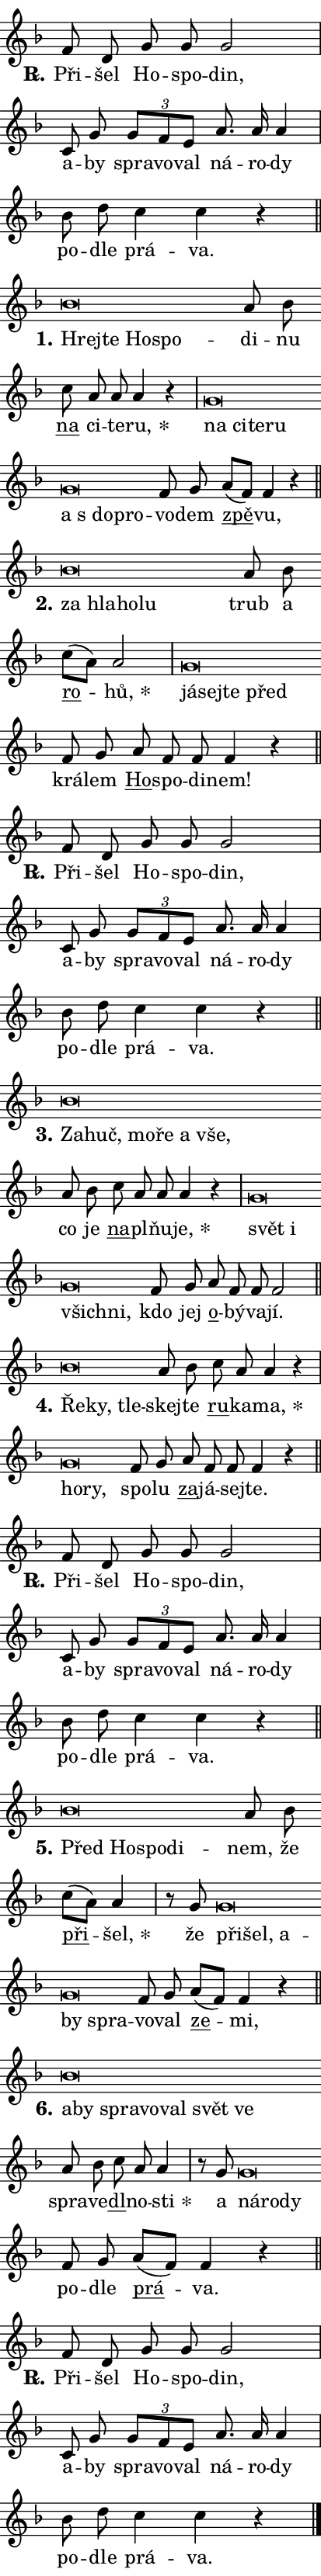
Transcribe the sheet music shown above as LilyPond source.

\version "2.22.1"
\header { tagline = "" }
\paper {
  indent = 0\cm
  top-margin = 0\cm
  right-margin = 0\cm
  bottom-margin = 0\cm
  left-margin = 0\cm
  paper-width = 7\cm
  page-breaking = #ly:one-page-breaking
  system-system-spacing.basic-distance = #11
  score-system-spacing.basic-distance = #11
  ragged-last = ##f
}


%% Author: Thomas Morley
%% https://lists.gnu.org/archive/html/lilypond-user/2020-05/msg00002.html
#(define (line-position grob)
"Returns position of @var[grob} in current system:
   @code{'start}, if at first time-step
   @code{'end}, if at last time-step
   @code{'middle} otherwise
"
  (let* ((col (ly:item-get-column grob))
         (ln (ly:grob-object col 'left-neighbor))
         (rn (ly:grob-object col 'right-neighbor))
         (col-to-check-left (if (ly:grob? ln) ln col))
         (col-to-check-right (if (ly:grob? rn) rn col))
         (break-dir-left
           (and
             (ly:grob-property col-to-check-left 'non-musical #f)
             (ly:item-break-dir col-to-check-left)))
         (break-dir-right
           (and
             (ly:grob-property col-to-check-right 'non-musical #f)
             (ly:item-break-dir col-to-check-right))))
        (cond ((eqv? 1 break-dir-left) 'start)
              ((eqv? -1 break-dir-right) 'end)
              (else 'middle))))

#(define (tranparent-at-line-position vctor)
  (lambda (grob)
  "Relying on @code{line-position} select the relevant enry from @var{vctor}.
Used to determine transparency,"
    (case (line-position grob)
      ((end) (not (vector-ref vctor 0)))
      ((middle) (not (vector-ref vctor 1)))
      ((start) (not (vector-ref vctor 2))))))

noteHeadBreakVisibility =
#(define-music-function (break-visibility)(vector?)
"Makes @code{NoteHead}s transparent relying on @var{break-visibility}"
#{
  \override NoteHead.transparent =
    #(tranparent-at-line-position break-visibility)
#})

#(define delete-ledgers-for-transparent-note-heads
  (lambda (grob)
    "Reads whether a @code{NoteHead} is transparent.
If so this @code{NoteHead} is removed from @code{'note-heads} from
@var{grob}, which is supposed to be @code{LedgerLineSpanner}.
As a result ledgers are not printed for this @code{NoteHead}"
    (let* ((nhds-array (ly:grob-object grob 'note-heads))
           (nhds-list
             (if (ly:grob-array? nhds-array)
                 (ly:grob-array->list nhds-array)
                 '()))
           ;; Relies on the transparent-property being done before
           ;; Staff.LedgerLineSpanner.after-line-breaking is executed.
           ;; This is fragile ...
           (to-keep
             (remove
               (lambda (nhd)
                 (ly:grob-property nhd 'transparent #f))
               nhds-list)))
      ;; TODO find a better method to iterate over grob-arrays, similiar
      ;; to filter/remove etc for lists
      ;; For now rebuilt from scratch
      (set! (ly:grob-object grob 'note-heads)  '())
      (for-each
        (lambda (nhd)
          (ly:pointer-group-interface::add-grob grob 'note-heads nhd))
        to-keep))))

hideNotes = {
  \noteHeadBreakVisibility #begin-of-line-visible
}
unHideNotes = {
  \noteHeadBreakVisibility #all-visible
}

% work-around for resetting accidentals
% https://lilypond.org/doc/v2.23/Documentation/notation/displaying-rhythms#unmetered-music
cadenzaMeasure = {
  \cadenzaOff
  \partial 1024 s1024
  \cadenzaOn
}

#(define-markup-command (accent layout props text) (markup?)
  "Underline accented syllable"
  (interpret-markup layout props
    #{\markup \override #'(offset . 4.3) \underline { #text }#}))

responsum = \markup \concat {
  "R" \hspace #-1.05 \path #0.1 #'((moveto 0 0.07) (lineto 0.9 0.8)) \hspace #0.05 "."
}

\layout {
    \context {
        \Staff
        \remove "Time_signature_engraver"
        \override LedgerLineSpanner.after-line-breaking = #delete-ledgers-for-transparent-note-heads
    }
    \context {
        \Voice {
            \override NoteHead.output-attributes = #'((class . "notehead"))
            \override Hairpin.height = #0.55
        }
    }
    \context {
        \Lyrics {
            \override StanzaNumber.output-attributes = #'((class . "stanzanumber"))
            \override LyricSpace.minimum-distance = #0.9
            \override LyricText.font-name = #"TeX Gyre Schola"
            \override LyricText.font-size = 1
            \override StanzaNumber.font-name = #"TeX Gyre Schola Bold"
            \override StanzaNumber.font-size = 1
        }
    }
}

% magnetic-lyrics.ily
%
%   written by
%     Jean Abou Samra <jean@abou-samra.fr>
%     Werner Lemberg <wl@gnu.org>
%
%   adapted by
%     Jiri Hon <jiri.hon@gmail.com>
%
% Version 2022-Apr-15

% https://www.mail-archive.com/lilypond-user@gnu.org/msg149350.html

#(define (Left_hyphen_pointer_engraver context)
   "Collect syllable-hyphen-syllable occurrences in lyrics and store
them in properties.  This engraver only looks to the left.  For
example, if the lyrics input is @code{foo -- bar}, it does the
following.

@itemize @bullet
@item
Set the @code{text} property of the @code{LyricHyphen} grob between
@q{foo} and @q{bar} to @code{foo}.

@item
Set the @code{left-hyphen} property of the @code{LyricText} grob with
text @q{foo} to the @code{LyricHyphen} grob between @q{foo} and
@q{bar}.
@end itemize

Use this auxiliary engraver in combination with the
@code{lyric-@/text::@/apply-@/magnetic-@/offset!} hook."
   (let ((hyphen #f)
         (text #f))
     (make-engraver
      (acknowledgers
       ((lyric-syllable-interface engraver grob source-engraver)
        (set! text grob)))
      (end-acknowledgers
       ((lyric-hyphen-interface engraver grob source-engraver)
        ;(when (not (grob::has-interface grob 'lyric-space-interface))
          (set! hyphen grob)));)
      ((stop-translation-timestep engraver)
       (when (and text hyphen)
         (ly:grob-set-object! text 'left-hyphen hyphen))
       (set! text #f)
       (set! hyphen #f)))))

#(define (lyric-text::apply-magnetic-offset! grob)
   "If the space between two syllables is less than the value in
property @code{LyricText@/.details@/.squash-threshold}, move the right
syllable to the left so that it gets concatenated with the left
syllable.

Use this function as a hook for
@code{LyricText@/.after-@/line-@/breaking} if the
@code{Left_@/hyphen_@/pointer_@/engraver} is active."
   (let ((hyphen (ly:grob-object grob 'left-hyphen #f)))
     (when hyphen
       (let ((left-text (ly:spanner-bound hyphen LEFT)))
         (when (grob::has-interface left-text 'lyric-syllable-interface)
           (let* ((common (ly:grob-common-refpoint grob left-text X))
                  (this-x-ext (ly:grob-extent grob common X))
                  (left-x-ext
                   (begin
                     ;; Trigger magnetism for left-text.
                     (ly:grob-property left-text 'after-line-breaking)
                     (ly:grob-extent left-text common X)))
                  ;; `delta` is the gap width between two syllables.
                  (delta (- (interval-start this-x-ext)
                            (interval-end left-x-ext)))
                  (details (ly:grob-property grob 'details))
                  (threshold (assoc-get 'squash-threshold details 0.2)))
             (when (< delta threshold)
               (let* (;; We have to manipulate the input text so that
                      ;; ligatures crossing syllable boundaries are not
                      ;; disabled.  For languages based on the Latin
                      ;; script this is essentially a beautification.
                      ;; However, for non-Western scripts it can be a
                      ;; necessity.
                      (lt (ly:grob-property left-text 'text))
                      (rt (ly:grob-property grob 'text))
                      (is-space (grob::has-interface hyphen 'lyric-space-interface))
                      (space (if is-space " " ""))
                      (space-markup (grob-interpret-markup grob " "))
                      (space-size (interval-length (ly:stencil-extent space-markup X)))
                      (extra-delta (if is-space space-size 0))
                      ;; Append new syllable.
                      (ltrt-space (if (and (string? lt) (string? rt))
                                (string-append lt space rt)
                                (make-concat-markup (list lt space rt))))
                      ;; Right-align `ltrt` to the right side.
                      (ltrt-space-markup (grob-interpret-markup
                               grob
                               (make-translate-markup
                                (cons (interval-length this-x-ext) 0)
                                (make-right-align-markup ltrt-space)))))
                 (begin
                   ;; Don't print `left-text`.
                   (ly:grob-set-property! left-text 'stencil #f)
                   ;; Set text and stencil (which holds all collected
                   ;; syllables so far) and shift it to the left.
                   (ly:grob-set-property! grob 'text ltrt-space)
                   (ly:grob-set-property! grob 'stencil ltrt-space-markup)
                   (ly:grob-translate-axis! grob (- (- delta extra-delta)) X))))))))))


#(define (lyric-hyphen::displace-bounds-first grob)
   ;; Make very sure this callback isn't triggered too early.
   (let ((left (ly:spanner-bound grob LEFT))
         (right (ly:spanner-bound grob RIGHT)))
     (ly:grob-property left 'after-line-breaking)
     (ly:grob-property right 'after-line-breaking)
     (ly:lyric-hyphen::print grob)))

squashThreshold = #0.4

\layout {
  \context {
    \Lyrics
    \consists #Left_hyphen_pointer_engraver
    \override LyricText.after-line-breaking =
      #lyric-text::apply-magnetic-offset!
    \override LyricHyphen.stencil = #lyric-hyphen::displace-bounds-first
    \override LyricText.details.squash-threshold = \squashThreshold
    \override LyricHyphen.minimum-distance = 0
    \override LyricHyphen.minimum-length = \squashThreshold
  }
}

squash = \override LyricText.details.squash-threshold = 9999
unSquash = \override LyricText.details.squash-threshold = \squashThreshold

left = \override LyricText.self-alignment-X = #LEFT
unLeft = \revert LyricText.self-alignment-X

starOffset = #(lambda (grob) 
                (let ((x_offset (ly:self-alignment-interface::aligned-on-x-parent grob)))
                  (if (= x_offset 0) 0 (+ x_offset 1.2))))

star = #(define-music-function (syllable)(string?)
"Append star separator at the end of a syllable"
#{
  \once \override LyricText.X-offset = #starOffset
  \lyricmode { \markup {
    #syllable
    \override #'((font-name . "TeX Gyre Schola Bold")) \hspace #0.2 \lower #0.65 \larger "*"
  } }
#})

starAccent = #(define-music-function (syllable)(string?)
"Append star separator at the end of a syllable and make accent"
#{
  \once \override LyricText.X-offset = #starOffset
  \lyricmode { \markup {
    \accent #syllable
    \override #'((font-name . "TeX Gyre Schola Bold")) \hspace #0.2 \lower #0.65 \larger "*"
  } }
#})

breath = #(define-music-function (syllable)(string?)
"Append breathing indicator at the end of a syllable"
#{
  \lyricmode { \markup { #syllable "+" } }
#})

optionalBreath = #(define-music-function (syllable)(string?)
"Append optional breathing indicator at the end of a syllable"
#{
  \lyricmode { \markup { #syllable "(+)" } }
#})


\score {
    <<
        \new Voice = "melody" { \cadenzaOn \key f \major \relative { f'8 d g g g2 \cadenzaMeasure \bar "|" c,8 g' \tuplet 3/2 { g[ f e] } a8. a16 a4 \cadenzaMeasure \bar "|" bes8 d c4 c r \cadenzaMeasure \bar "||" \break }
\relative { bes'\breve*1/16 \hideNotes \breve*1/16 \bar "" \breve*1/16 \breve*1/16 \bar "" \unHideNotes a8 bes \bar "" c a a a4 r \cadenzaMeasure \bar "|" g\breve*1/16 \hideNotes \breve*1/16 \bar "" \breve*1/16 \bar "" \breve*1/16 \bar "" \breve*1/16 \bar "" \breve*1/16 \breve*1/16 \bar "" \unHideNotes f8 g \bar "" a[( f)] f4 r \cadenzaMeasure \bar "||" \break }
\relative { bes'\breve*1/16 \hideNotes \breve*1/16 \bar "" \breve*1/16 \breve*1/16 \bar "" \unHideNotes a8 bes \bar "" c[( a)] a2 \cadenzaMeasure \bar "|" g\breve*1/16 \hideNotes \breve*1/16 \bar "" \breve*1/16 \breve*1/16 \bar "" \unHideNotes f8 g \bar "" a f f f4 r \cadenzaMeasure \bar "||" \break }
\relative { f'8 d g g g2 \cadenzaMeasure \bar "|" c,8 g' \tuplet 3/2 { g[ f e] } a8. a16 a4 \cadenzaMeasure \bar "|" bes8 d c4 c r \cadenzaMeasure \bar "||" \break }
\relative { bes'\breve*1/16 \hideNotes \breve*1/16 \bar "" \breve*1/16 \bar "" \breve*1/16 \bar "" \breve*1/16 \breve*1/16 \bar "" \unHideNotes a8 bes \bar "" c a a a4 r \cadenzaMeasure \bar "|" g\breve*1/16 \hideNotes \breve*1/16 \bar "" \breve*1/16 \breve*1/16 \bar "" \unHideNotes f8 g \bar "" a f f f2 \cadenzaMeasure \bar "||" \break }
\relative { bes'\breve*1/16 \hideNotes \breve*1/16 \breve*1/16 \bar "" \unHideNotes a8 bes \bar "" c a a4 r \cadenzaMeasure \bar "|" g\breve*1/16 \hideNotes \breve*1/16 \bar "" \unHideNotes f8 g \bar "" a f f f4 r \cadenzaMeasure \bar "||" \break }
\relative { f'8 d g g g2 \cadenzaMeasure \bar "|" c,8 g' \tuplet 3/2 { g[ f e] } a8. a16 a4 \cadenzaMeasure \bar "|" bes8 d c4 c r \cadenzaMeasure \bar "||" \break }
\relative { bes'\breve*1/16 \hideNotes \breve*1/16 \bar "" \breve*1/16 \breve*1/16 \bar "" \unHideNotes a8 bes \bar "" c[( a)] a4 \cadenzaMeasure \bar "|" r8 g8 g\breve*1/16 \hideNotes \breve*1/16 \bar "" \breve*1/16 \bar "" \breve*1/16 \breve*1/16 \bar "" \unHideNotes f8 g \bar "" a[( f)] f4 r \cadenzaMeasure \bar "||" \break }
\relative { bes'\breve*1/16 \hideNotes \breve*1/16 \bar "" \breve*1/16 \bar "" \breve*1/16 \bar "" \breve*1/16 \bar "" \breve*1/16 \breve*1/16 \bar "" \unHideNotes a8 bes \bar "" c a a4 \cadenzaMeasure \bar "|" r8 g8 g\breve*1/16 \hideNotes \breve*1/16 \breve*1/16 \bar "" \unHideNotes f8 g \bar "" a[( f)] f4 r \cadenzaMeasure \bar "||" \break }
\relative { f'8 d g g g2 \cadenzaMeasure \bar "|" c,8 g' \tuplet 3/2 { g[ f e] } a8. a16 a4 \cadenzaMeasure \bar "|" bes8 d c4 c r \cadenzaMeasure \bar "||" \break } \bar "|." }
        \new Lyrics \lyricsto "melody" { \lyricmode { \set stanza = \responsum
Při -- šel Ho -- spo -- din, a -- by spra -- vo -- val ná -- ro -- dy po -- dle prá -- va.
\set stanza = "1."
\left Hrej -- \squash te Ho -- spo -- \unLeft \unSquash di -- nu \markup \accent na ci -- te -- \star ru, \left na \squash ci -- te -- ru a "s do" -- pro -- \unLeft \unSquash vo -- dem \markup \accent zpě -- vu,
\set stanza = "2."
\left za \squash hla -- ho -- lu \unLeft \unSquash trub a \markup \accent ro -- \star hů, \left já -- \squash sej -- te před \unLeft \unSquash krá -- lem \markup \accent Ho -- spo -- di -- nem!
\set stanza = \responsum
Při -- šel Ho -- spo -- din, a -- by spra -- vo -- val ná -- ro -- dy po -- dle prá -- va.
\set stanza = "3."
\left Za -- \squash huč, mo -- ře a vše, \unLeft \unSquash co je \markup \accent na -- pl -- ňu -- \star je, \left svět \squash i všich -- ni, \unLeft \unSquash kdo jej \markup \accent o -- bý -- va -- jí.
\set stanza = "4."
\left Ře -- \squash ky, tle -- \unLeft \unSquash skej -- te \markup \accent ru -- ka -- \star ma, \left ho -- \squash ry, \unLeft \unSquash spo -- lu \markup \accent za -- já -- sej -- te.
\set stanza = \responsum
Při -- šel Ho -- spo -- din, a -- by spra -- vo -- val ná -- ro -- dy po -- dle prá -- va.
\set stanza = "5."
\left Před \squash Ho -- spo -- di -- \unLeft \unSquash nem, že \markup \accent při -- \star šel, že \left při -- \squash šel, a -- by spra -- \unLeft \unSquash vo -- val \markup \accent ze -- mi,
\set stanza = "6."
\left a -- \squash by spra -- vo -- val svět ve \unLeft \unSquash spra -- ve -- \markup \accent dl -- no -- \star sti a \left ná -- \squash ro -- dy \unLeft \unSquash po -- dle \markup \accent prá -- va.
\set stanza = \responsum
Při -- šel Ho -- spo -- din, a -- by spra -- vo -- val ná -- ro -- dy po -- dle prá -- va. } }
    >>
    \layout {}
}
